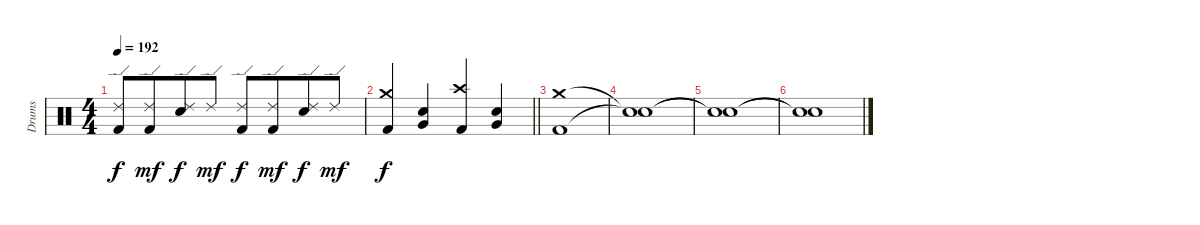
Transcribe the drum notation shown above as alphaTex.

\track ("Drums" "Drums") {instrument percussion}
\staff {score}
\articulation defaults
\ts (4 4)
\tempo 192
\clef neutral
\ks c
("Kick (hit) 2" "Ride (edge) 2").8{dy f beam Up} ("Kick (hit) 2" "Ride (edge) 2").8{dy mf beam Up beam merge} ("Electric Snare (hit)" "Ride (edge) 2").8{dy f beam Up} "Ride (edge) 2".8{dy mf beam Up} ("Kick (hit) 2" "Ride (edge) 2").8{dy f beam Up} ("Kick (hit) 2" "Ride (edge) 2").8{dy mf beam Up beam merge} ("Electric Snare (hit)" "Ride (edge) 2").8{dy f beam Up} "Ride (edge) 2".8{dy mf beam Up} |
\barLineRight lightlight
("Kick (hit) 2" "Crash medium (hit)").4{dy f beam Up} ("Electric Snare (hit)" "Very Low Tom (hit)").4{beam Up} ("Kick (hit) 2" "Crash high (hit)").4{beam Up} ("Electric Snare (hit)" "Very Low Tom (hit)").4{beam Up} |
("Crash medium (hit)" "Kick (hit) 2").1 |
("Snare (hit)"{t} "Snare (hit)"{t}).1 |
("Snare (hit)"{t} "Snare (hit)"{t}).1 |
("Snare (hit)"{t} "Snare (hit)"{t}).1
